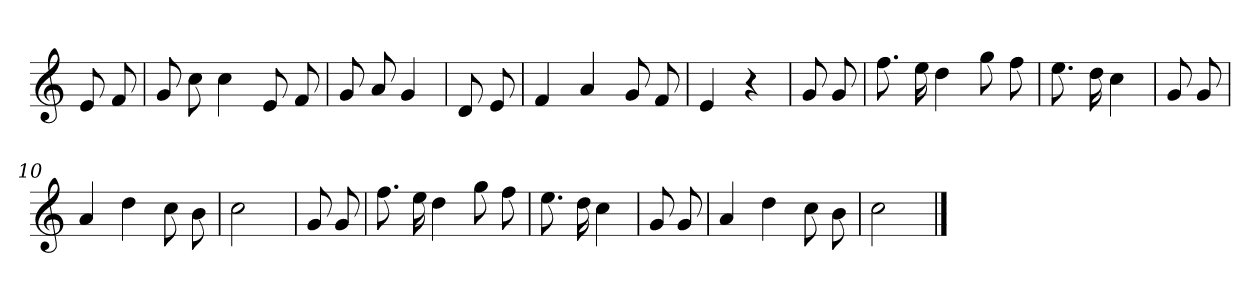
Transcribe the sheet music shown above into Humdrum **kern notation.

**kern
*part1
*staff1
*clefG2
*k[]
*C:
=
8e
8f
=1
8g
8cc
4cc
8e
8f
=2
8g
8a
4g
=3
8d
8e
=4
4f
4a
8g
8f
=5
4e
4r
=6
8g
8g
=7
8.ff
16ee
4dd
8gg
8ff
=8
8.ee
16dd
4cc
=9
8g
8g
=10
4a
4dd
8cc
8b
=11
2cc
=12
8g
8g
=13
8.ff
16ee
4dd
8gg
8ff
=14
8.ee
16dd
4cc
=15
8g
8g
=16
4a
4dd
8cc
8b
=17
2cc
==
*-
